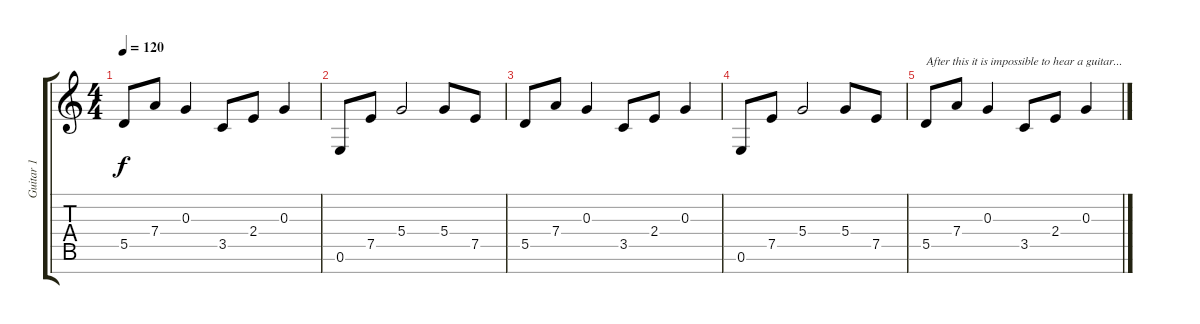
\track ("Guitar 1" "Guitar 1") {instrument acousticguitarsteel}
\staff {score tabs}
\tuning (E4 B3 G3 D3 A2 E2 B1) {hide}
\ts (4 4)
\tempo 120
\clef g2
\ks c
5.5.8{dy f} 7.4.8 0.3.4 3.5.8 2.4.8 0.3.4 |
0.6.8 7.5.8 5.4.2 5.4.8 7.5.8 |
5.5.8 7.4.8 0.3.4 3.5.8 2.4.8 0.3.4 |
0.6.8 7.5.8 5.4.2 5.4.8 7.5.8 |
5.5.8{txt "After this it is impossible to hear a guitar..."} 7.4.8 0.3.4 3.5.8 2.4.8 0.3.4
